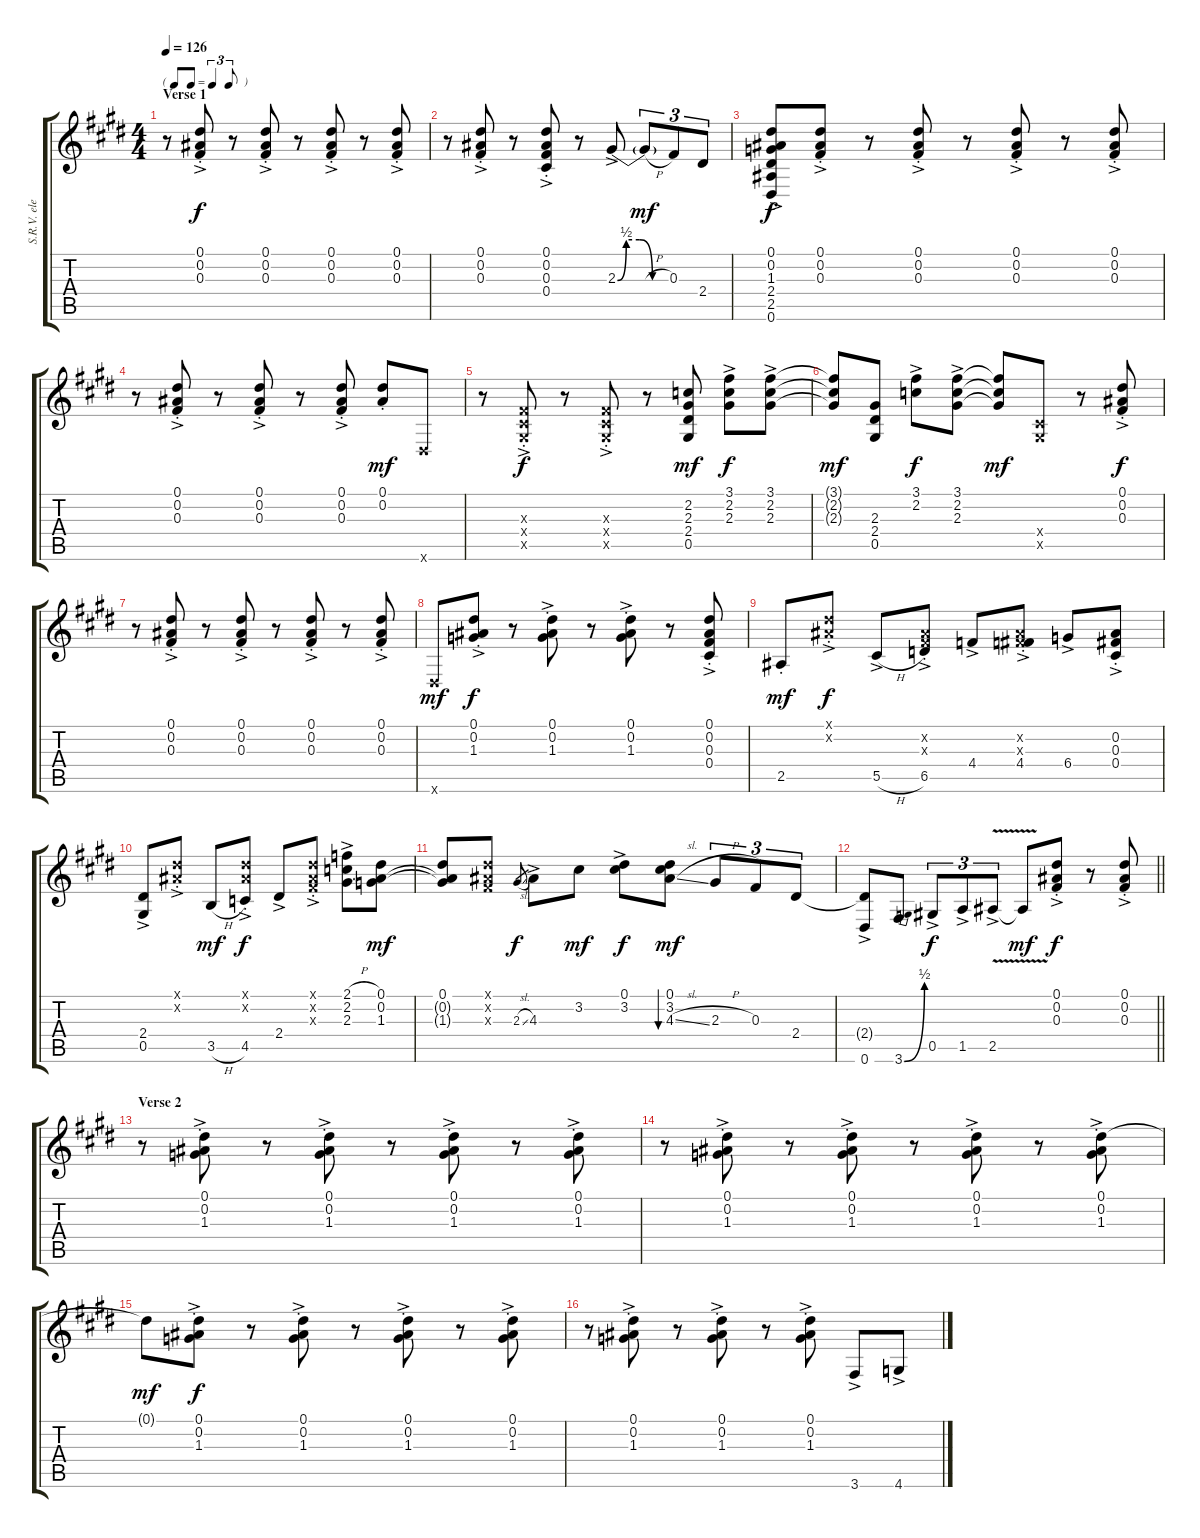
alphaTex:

\track ("S.R.V. electric w/dist" "S.R.V. ele") {instrument distortionguitar}
\staff {score tabs}
\tuning (Eb4 Bb3 Gb3 Db3 Ab2 Eb2) {hide}
\ts (4 4)
\tf triplet8th
\section ("" "Verse 1")
\tempo 126
\clef g2
\ks c#minor
r.8{dy ff} (0.1{ac st} 0.2{ac st} 0.3{ac st}).8{dy f} r.8 (0.1{ac st} 0.2{ac st} 0.3{ac st}).8 r.8 (0.1{ac st} 0.2{ac st} 0.3{ac st}).8 r.8 (0.1{ac st} 0.2{ac st} 0.3{ac st}).8 |
r.8 (0.1{ac st} 0.2{ac st} 0.3{ac st}).8 r.8 (0.1{ac st} 0.2{ac st} 0.3{ac st} 0.4{ac st}).8 r.8 2.3{be (custom 0 0 10 2 25 2 40 0 60 0) ac}.8 2.3{h t}.8{tu (3 2) dy mf} 0.3.8{tu (3 2)} 2.4.8{tu (3 2)} |
(0.1{ac} 0.2{ac} 1.3{ac} 2.4{ac} 2.5{ac} 0.6{ac}).8{dy f} (0.1{ac st} 0.2{ac st} 0.3{ac st}).8 r.8 (0.1{ac st} 0.2{ac st} 0.3{ac st}).8 r.8 (0.1{ac st} 0.2{ac st} 0.3{ac st}).8 r.8 (0.1{ac st} 0.2{ac st} 0.3{ac st}).8 |
\ks e
r.8 (0.1{ac st} 0.2{ac st} 0.3{ac st}).8 r.8 (0.1{ac st} 0.2{ac st} 0.3{ac st}).8 r.8 (0.1{ac st} 0.2{ac st} 0.3{ac st}).8 (0.1{st} 0.2{st}).8{dy mf} 0.6{x}.8 |
\ks c#minor
r.8 (0.3{ac st x} 0.4{ac st x} 0.5{ac st x}).8{dy f} r.8 (0.3{ac st x} 0.4{ac st x} 0.5{ac st x}).8 r.8 (2.2 2.3 2.4 0.5).8{dy mf} (3.1{ac} 2.2{ac} 2.3{ac}).8{dy f} (3.1{ac} 2.2{ac} 2.3{ac}).8 |
(3.1{t} 2.2{t} 2.3{t}).8{dy mf} (2.3 2.4 0.5).8 (3.1{ac} 2.2{ac}).8{dy f} (3.1{ac} 2.2{ac} 2.3{ac}).8 (3.1{t} 2.2{t} 2.3{t}).8{dy mf} (0.4{x} 0.5{x}).8 r.8 (0.1{ac st} 0.2{ac st} 0.3{ac st}).8{dy f} |
r.8 (0.1{ac st} 0.2{ac st} 0.3{ac st}).8 r.8 (0.1{ac st} 0.2{ac st} 0.3{ac st}).8 r.8 (0.1{ac st} 0.2{ac st} 0.3{ac st}).8 r.8 (0.1{ac st} 0.2{ac st} 0.3{ac st}).8 |
\ks e
0.6{x}.8{dy mf} (0.1{ac st} 0.2{ac st} 1.3{ac st}).8{dy f} r.8 (0.1{ac st} 0.2{ac st} 1.3{ac st}).8 r.8 (0.1{ac st} 0.2{ac st} 1.3{ac st}).8 r.8 (0.1{ac st} 0.2{ac st} 0.3{ac st} 0.4{ac st}).8 |
\ks c#minor
2.5{st}.8{dy mf} (0.1{ac st x} 0.2{ac st x}).8{dy f} 5.5{h ac}.8 (0.2{ac st x} 0.3{ac st x} 6.5{ac st}).8 4.4{ac}.8 (0.2{ac st x} 0.3{ac st x} 4.4{ac st}).8 6.4{ac}.8 (0.2{ac st} 0.3{ac st} 0.4{ac st}).8 |
(2.4{ac} 0.5{ac}).8 (0.1{ac st x} 0.2{ac st x}).8 3.5{h}.8{dy mf} (0.1{ac st x} 0.2{ac st x} 4.5{ac st}).8{dy f} 2.4{ac}.8 (0.1{ac st x} 0.2{ac st x} 0.3{ac st x}).8 (2.1{h ac} 2.2{h ac} 2.3{h ac}).8 (0.1 0.2 1.3).8{dy mf} |
\ks e
(0.1 0.2{t} 1.3{t}).8 (0.1{x} 0.2{x} 0.3{x}).8 2.3{sl}.8{gr dy f} 4.3{ac}.8 3.2.8{dy mf} (0.1{ac} 3.2{ac}).8{dy f} (0.1 3.2 4.3{sl}).8{bu 30 dy mf} 2.3{h}.8{tu (3 2)} 0.3.8{tu (3 2)} 2.4.8{tu (3 2)} |
\barLineRight lightlight
\ks c#minor
(2.4{t} 0.6{ac}).8 3.6{be (bend 0 0 60 2)}.8 0.5{ac}.8{tu (3 2) dy f} 1.5{ac}.8{tu (3 2)} 2.5{v ac}.8{tu (3 2)} 2.5{v t}.8{dy mf} (0.1{ac st} 0.2{ac st} 0.3{ac st}).8{dy f} r.8 (0.1{ac st} 0.2{ac st} 0.3{ac st}).8 |
\section ("" "Verse 2")
r.8 (0.1{ac st} 0.2{ac st} 1.3{ac st}).8 r.8 (0.1{ac st} 0.2{ac st} 1.3{ac st}).8 r.8 (0.1{ac st} 0.2{ac st} 1.3{ac st}).8 r.8 (0.1{ac st} 0.2{ac st} 1.3{ac st}).8 |
\ks e
r.8 (0.1{ac st} 0.2{ac st} 1.3{ac st}).8 r.8 (0.1{ac st} 0.2{ac st} 1.3{ac st}).8 r.8 (0.1{ac st} 0.2{ac st} 1.3{ac st}).8 r.8 (0.1{ac st} 0.2{ac st} 1.3{ac st}).8 |
\ks c#minor
0.1{t}.8{dy mf} (0.1{ac st} 0.2{ac st} 1.3{ac st}).8{dy f} r.8 (0.1{ac st} 0.2{ac st} 1.3{ac st}).8 r.8 (0.1{ac st} 0.2{ac st} 1.3{ac st}).8 r.8 (0.1{ac st} 0.2{ac st} 1.3{ac st}).8 |
r.8 (0.1{ac st} 0.2{ac st} 1.3{ac st}).8 r.8 (0.1{ac st} 0.2{ac st} 1.3{ac st}).8 r.8 (0.1{ac st} 0.2{ac st} 1.3{ac st}).8 3.6{ac}.8 4.6{ac}.8
